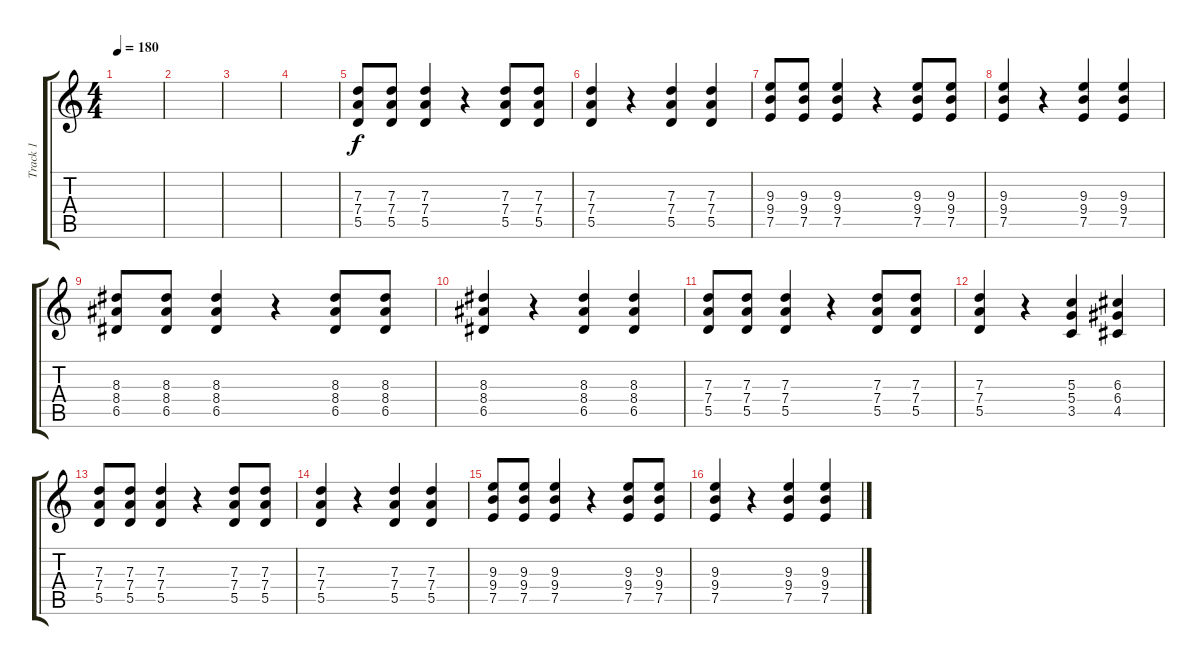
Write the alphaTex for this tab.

\track ("Track 1" "Track 1") {instrument overdrivenguitar}
\staff {score tabs}
\tuning (E4 B3 G3 D3 A2 E2) {hide}
\ts (4 4)
\tempo 180
\clef g2
\ks c
|
|
|
|
(7.3 7.4 5.5).8 (7.3 7.4 5.5).8 (7.3 7.4 5.5).4 r.4 (7.3 7.4 5.5).8 (7.3 7.4 5.5).8 |
(7.3 7.4 5.5).4 r.4 (7.3 7.4 5.5).4 (7.3 7.4 5.5).4 |
(9.3 9.4 7.5).8 (9.3 9.4 7.5).8 (9.3 9.4 7.5).4 r.4 (9.3 9.4 7.5).8 (9.3 9.4 7.5).8 |
(9.3 9.4 7.5).4 r.4 (9.3 9.4 7.5).4 (9.3 9.4 7.5).4 |
(8.3 8.4 6.5).8 (8.3 8.4 6.5).8 (8.3 8.4 6.5).4 r.4 (8.3 8.4 6.5).8 (8.3 8.4 6.5).8 |
(8.3 8.4 6.5).4 r.4 (8.3 8.4 6.5).4 (8.3 8.4 6.5).4 |
(7.3 7.4 5.5).8 (7.3 7.4 5.5).8 (7.3 7.4 5.5).4 r.4 (7.3 7.4 5.5).8 (7.3 7.4 5.5).8 |
(7.3 7.4 5.5).4 r.4 (5.3 5.4 3.5).4 (6.3 6.4 4.5).4 |
(7.3 7.4 5.5).8 (7.3 7.4 5.5).8 (7.3 7.4 5.5).4 r.4 (7.3 7.4 5.5).8 (7.3 7.4 5.5).8 |
(7.3 7.4 5.5).4 r.4 (7.3 7.4 5.5).4 (7.3 7.4 5.5).4 |
(9.3 9.4 7.5).8 (9.3 9.4 7.5).8 (9.3 9.4 7.5).4 r.4 (9.3 9.4 7.5).8 (9.3 9.4 7.5).8 |
(9.3 9.4 7.5).4 r.4 (9.3 9.4 7.5).4 (9.3 9.4 7.5).4
